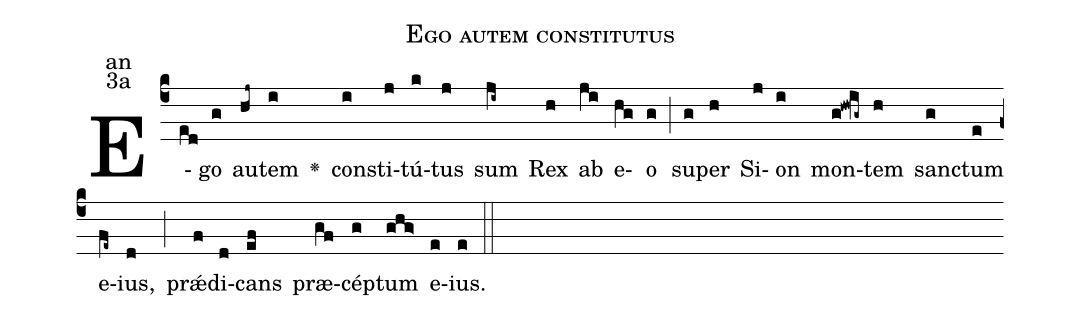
name:Ego autem constitutus;
office-part:an;
mode:3a;
%%
(c4)E(ed)go(g) au(hj~)tem(i) <v>\greheightstar</v>() con(i)sti(j)tú(k)tus(j) sum(ji~) Rex(h) ab(ji) e(hg)o(g) (;) su(g)per(h) Si(j)on(i) mon(g!hw!ig~)tem(h) san(g)ctum(e) e(fe~)ius,(d) (;) prǽ(f)di(d)cans(ef) præ(gf)cép(g)tum(ghg>) e(e)ius.(e) (::)
